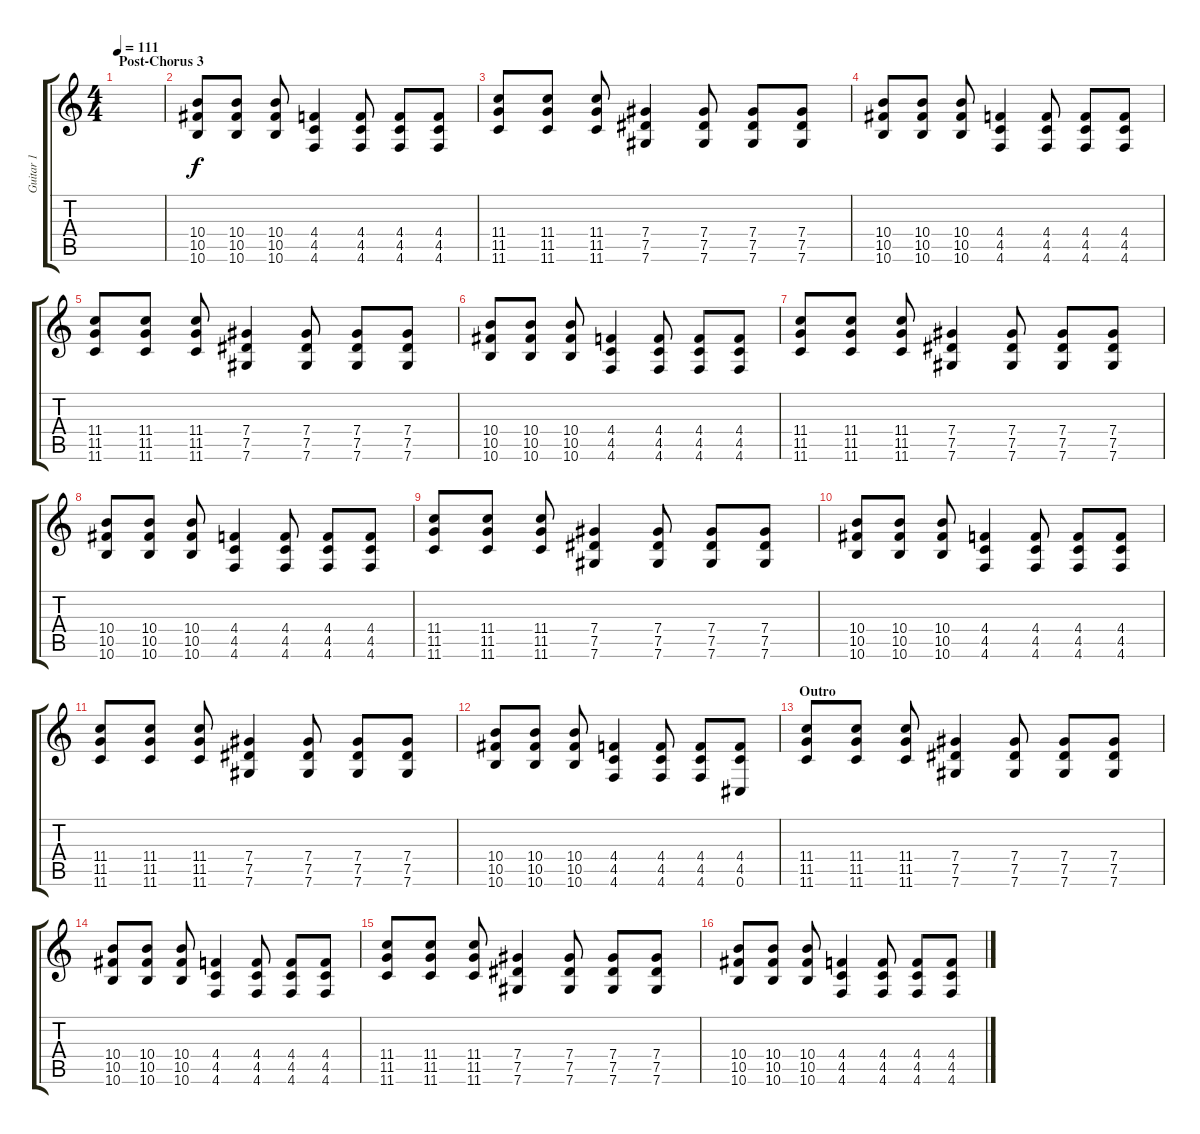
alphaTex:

\track ("Guitar 1" "Guitar 1") {instrument overdrivenguitar}
\staff {score tabs}
\tuning (Eb4 Bb3 Gb3 Db3 Ab2 Db2) {hide}
\ts (4 4)
\section ("" "Post-Chorus 3")
\tempo 111
\clef g2
\ks c
|
(10.4 10.5 10.6).8{dy f volume 10 instrument distortionguitar} (10.4 10.5 10.6).8 (10.4 10.5 10.6).8 (4.4 4.5 4.6).4 (4.4 4.5 4.6).8 (4.4 4.5 4.6).8 (4.4 4.5 4.6).8 |
(11.4 11.5 11.6).8 (11.4 11.5 11.6).8 (11.4 11.5 11.6).8 (7.4 7.5 7.6).4 (7.4 7.5 7.6).8 (7.4 7.5 7.6).8 (7.4 7.5 7.6).8 |
(10.4 10.5 10.6).8 (10.4 10.5 10.6).8 (10.4 10.5 10.6).8 (4.4 4.5 4.6).4 (4.4 4.5 4.6).8 (4.4 4.5 4.6).8 (4.4 4.5 4.6).8 |
(11.4 11.5 11.6).8 (11.4 11.5 11.6).8 (11.4 11.5 11.6).8 (7.4 7.5 7.6).4 (7.4 7.5 7.6).8 (7.4 7.5 7.6).8 (7.4 7.5 7.6).8 |
(10.4 10.5 10.6).8 (10.4 10.5 10.6).8 (10.4 10.5 10.6).8 (4.4 4.5 4.6).4 (4.4 4.5 4.6).8 (4.4 4.5 4.6).8 (4.4 4.5 4.6).8 |
(11.4 11.5 11.6).8 (11.4 11.5 11.6).8 (11.4 11.5 11.6).8 (7.4 7.5 7.6).4 (7.4 7.5 7.6).8 (7.4 7.5 7.6).8 (7.4 7.5 7.6).8 |
(10.4 10.5 10.6).8 (10.4 10.5 10.6).8 (10.4 10.5 10.6).8 (4.4 4.5 4.6).4 (4.4 4.5 4.6).8 (4.4 4.5 4.6).8 (4.4 4.5 4.6).8 |
(11.4 11.5 11.6).8 (11.4 11.5 11.6).8 (11.4 11.5 11.6).8 (7.4 7.5 7.6).4 (7.4 7.5 7.6).8 (7.4 7.5 7.6).8 (7.4 7.5 7.6).8 |
(10.4 10.5 10.6).8 (10.4 10.5 10.6).8 (10.4 10.5 10.6).8 (4.4 4.5 4.6).4 (4.4 4.5 4.6).8 (4.4 4.5 4.6).8 (4.4 4.5 4.6).8 |
(11.4 11.5 11.6).8 (11.4 11.5 11.6).8 (11.4 11.5 11.6).8 (7.4 7.5 7.6).4 (7.4 7.5 7.6).8 (7.4 7.5 7.6).8 (7.4 7.5 7.6).8 |
(10.4 10.5 10.6).8 (10.4 10.5 10.6).8 (10.4 10.5 10.6).8 (4.4 4.5 4.6).4 (4.4 4.5 4.6).8 (4.4 4.5 4.6).8 (4.4 4.5 0.6).8 |
\section ("" "Outro")
(11.4 11.5 11.6).8 (11.4 11.5 11.6).8 (11.4 11.5 11.6).8 (7.4 7.5 7.6).4 (7.4 7.5 7.6).8 (7.4 7.5 7.6).8 (7.4 7.5 7.6).8 |
(10.4 10.5 10.6).8 (10.4 10.5 10.6).8 (10.4 10.5 10.6).8 (4.4 4.5 4.6).4 (4.4 4.5 4.6).8 (4.4 4.5 4.6).8 (4.4 4.5 4.6).8 |
(11.4 11.5 11.6).8 (11.4 11.5 11.6).8 (11.4 11.5 11.6).8 (7.4 7.5 7.6).4 (7.4 7.5 7.6).8 (7.4 7.5 7.6).8 (7.4 7.5 7.6).8 |
(10.4 10.5 10.6).8 (10.4 10.5 10.6).8 (10.4 10.5 10.6).8 (4.4 4.5 4.6).4 (4.4 4.5 4.6).8 (4.4 4.5 4.6).8 (4.4 4.5 4.6).8
